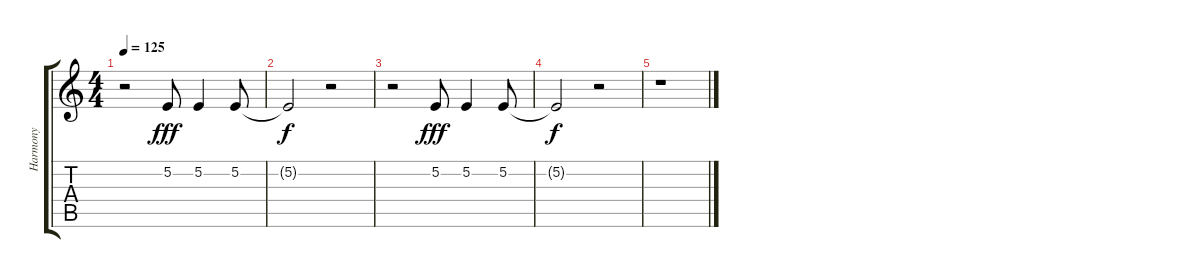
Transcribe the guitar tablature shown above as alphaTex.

\track ("Harmony" "Harmony") {instrument tenorsax}
\staff {score tabs}
\tuning (E4 B3 G3 D3 A2 E2) {hide}
\ts (4 4)
\tempo 125
\clef g2
\ks c
r.2{dy f} 5.2.8{dy fff} 5.2.4 5.2.8 |
5.2{t}.2{dy f} r.2 |
r.2 5.2.8{dy fff} 5.2.4 5.2.8 |
5.2{t}.2{dy f} r.2 |
r.1
